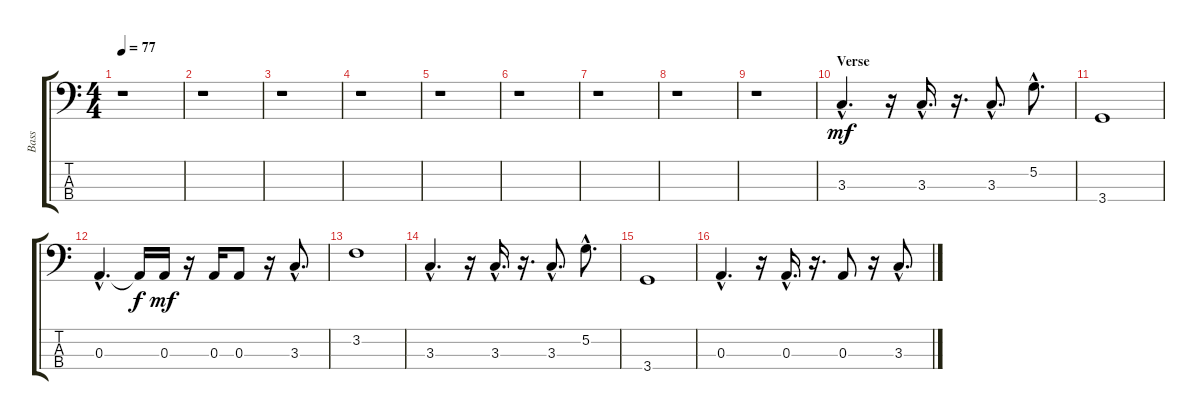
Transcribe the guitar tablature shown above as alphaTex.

\track ("Bass" "Bass") {instrument electricbassfinger}
\staff {score tabs}
\tuning (G2 D2 A1 E1) {hide}
\ts (4 4)
\tempo 77
\clef f4
\ks c
r.1{dy mf} |
r.1 |
r.1 |
r.1 |
r.1 |
r.1 |
r.1 |
r.1 |
r.1 |
\section ("" "Verse")
3.3{hac}.4{d} r.16 3.3{hac}.16{d} r.16{d} 3.3{hac}.8{d} 5.2{hac}.8{d} |
3.4.1 |
0.3{hac}.4{d} 0.3{t}.16{dy f} 0.3.16{dy mf} r.16 0.3.16 0.3.8 r.16 3.3{hac}.8{d} |
3.2.1 |
3.3{hac}.4{d} r.16 3.3{hac}.16{d} r.16{d} 3.3{hac}.8{d} 5.2{hac}.8{d} |
3.4.1 |
0.3{hac}.4{d} r.16 0.3{hac}.16{d} r.16{d} 0.3.8 r.16 3.3{hac}.8{d}
